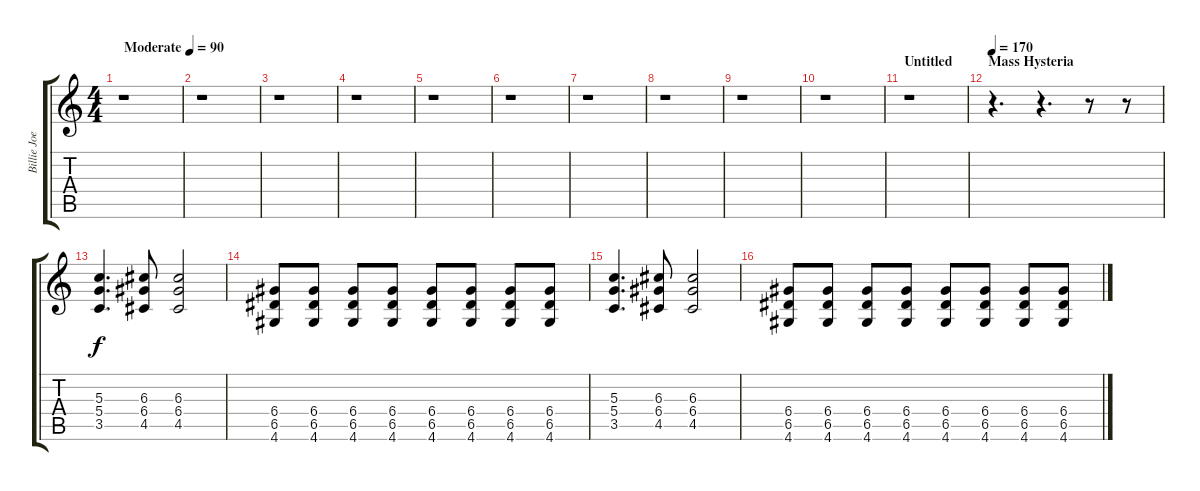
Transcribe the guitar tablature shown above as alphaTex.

\track ("Billie Joe" "Billie Joe") {instrument overdrivenguitar}
\staff {score tabs}
\tuning (E4 B3 G3 D3 A2 E2) {hide}
\ts (4 4)
\tempo (90 "Moderate")
\clef g2
\ks c
r.1{dy f instrument overdrivenguitar} |
r.1 |
r.1 |
r.1 |
r.1 |
r.1 |
r.1 |
r.1 |
r.1 |
r.1 |
\section ("" "Untitled")
r.1 |
\section ("" "Mass Hysteria")
\tempo 170
r.4{d} r.4{d} r.8 r.8 |
(5.3 5.4 3.5).4{d} (6.3 6.4 4.5).8 (6.3 6.4 4.5).2 |
(6.4 6.5 4.6).8 (6.4 6.5 4.6).8 (6.4 6.5 4.6).8 (6.4 6.5 4.6).8 (6.4 6.5 4.6).8 (6.4 6.5 4.6).8 (6.4 6.5 4.6).8 (6.4 6.5 4.6).8 |
(5.3 5.4 3.5).4{d} (6.3 6.4 4.5).8 (6.3 6.4 4.5).2 |
(6.4 6.5 4.6).8 (6.4 6.5 4.6).8 (6.4 6.5 4.6).8 (6.4 6.5 4.6).8 (6.4 6.5 4.6).8 (6.4 6.5 4.6).8 (6.4 6.5 4.6).8 (6.4 6.5 4.6).8
